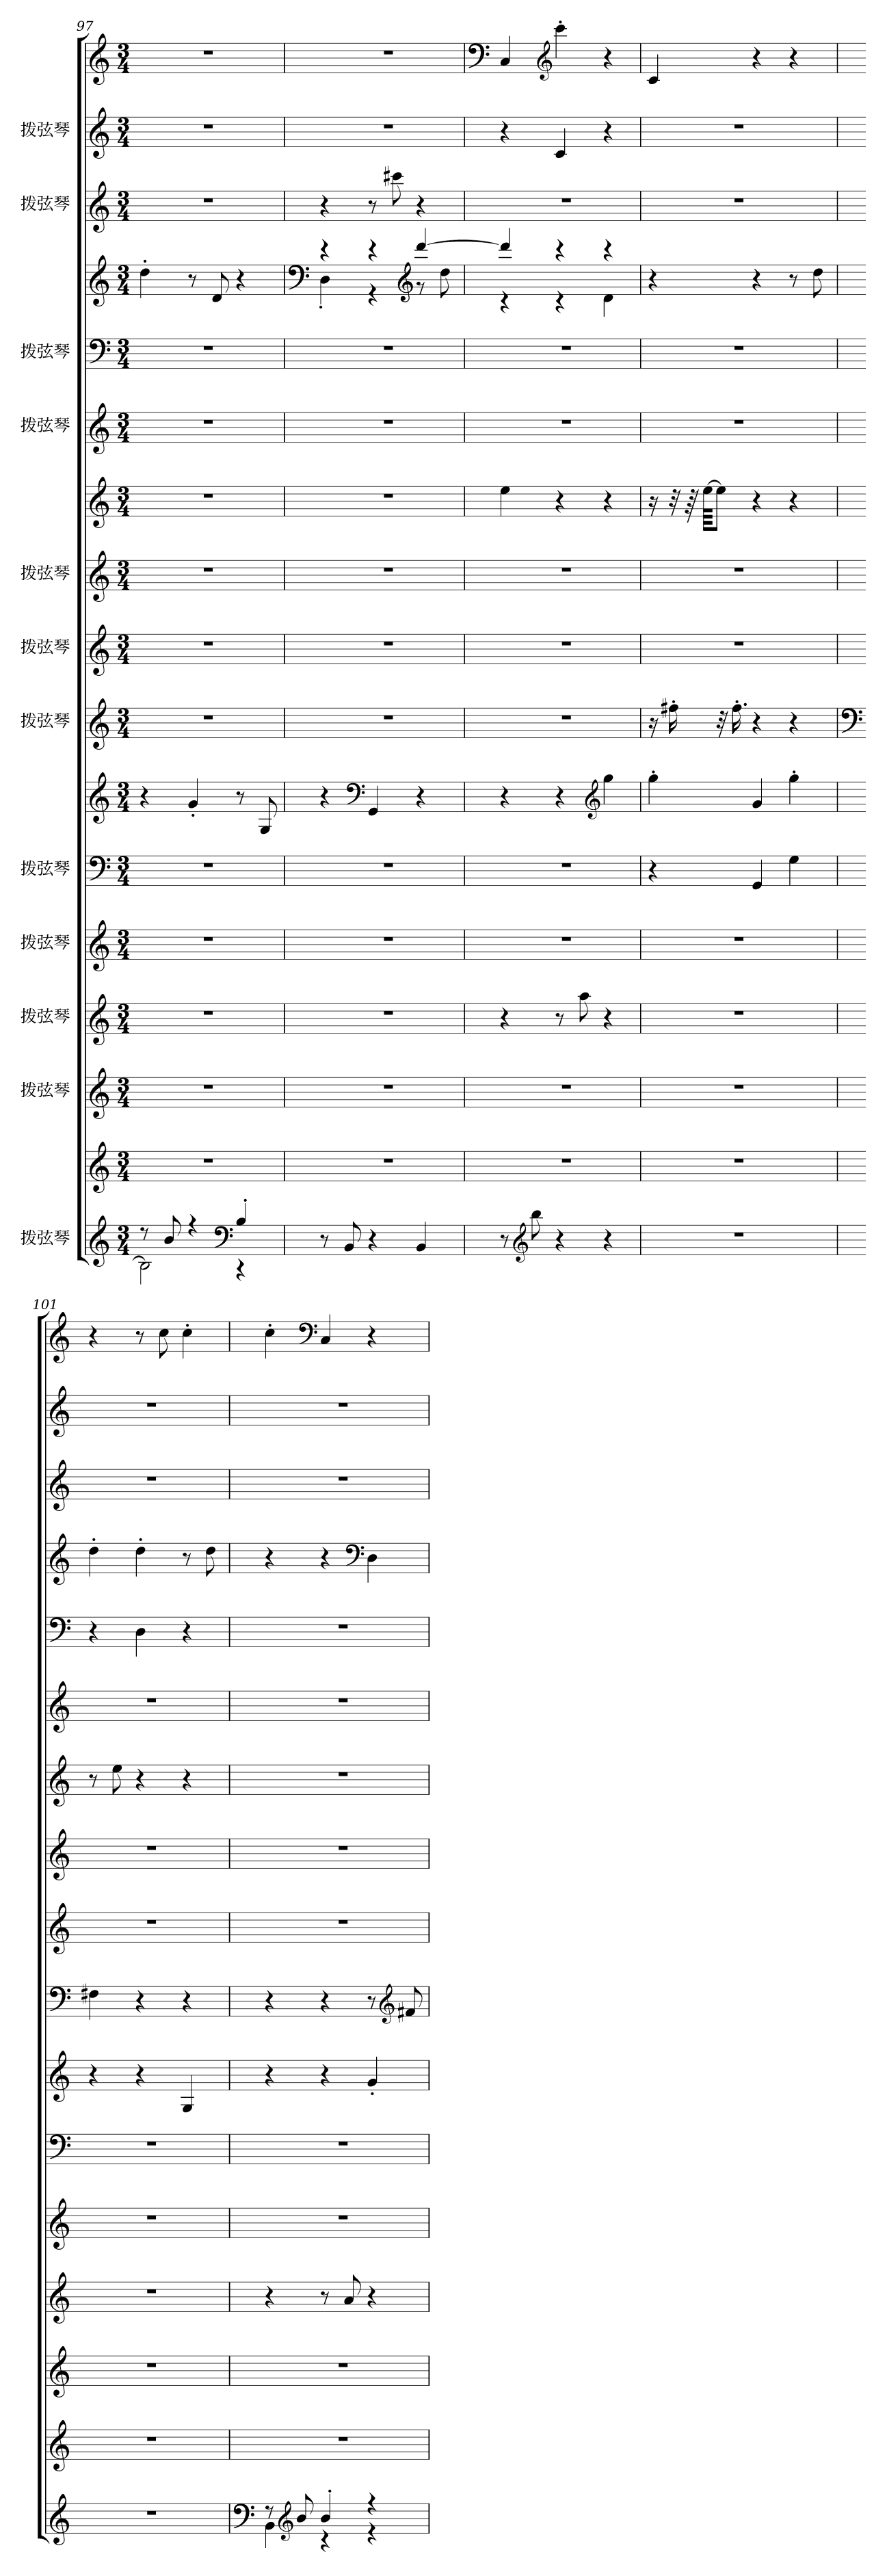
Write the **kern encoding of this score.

**kern	**kern	**kern	**kern	**kern	**kern	**kern	**kern	**kern	**kern	**kern	**kern	**kern	**kern	**kern	**kern	**kern
*part12	*part12	*part11	*part10	*part9	*part8	*part8	*part7	*part6	*part5	*part5	*part4	*part3	*part3	*part2	*part1	*part1
*staff17	*staff16	*staff15	*staff14	*staff13	*staff12	*staff11	*staff10	*staff9	*staff8	*staff7	*staff6	*staff5	*staff4	*staff3	*staff2	*staff1
*I"拨弦琴	*	*I"拨弦琴	*I"拨弦琴	*I"拨弦琴	*I"拨弦琴	*	*I"拨弦琴	*I"拨弦琴	*I"拨弦琴	*	*I"拨弦琴	*I"拨弦琴	*	*I"拨弦琴	*I"拨弦琴	*
*clefG2	*clefG2	*clefG2	*clefG2	*clefG2	*clefF4	*clefG2	*clefG2	*clefG2	*clefG2	*clefG2	*clefG2	*clefF4	*clefG2	*clefG2	*clefG2	*clefG2
*k[]	*k[]	*k[]	*k[]	*k[]	*k[]	*k[]	*k[]	*k[]	*k[]	*k[]	*k[]	*k[]	*k[]	*k[]	*k[]	*k[]
*M3/4	*M3/4	*M3/4	*M3/4	*M3/4	*M3/4	*M3/4	*M3/4	*M3/4	*M3/4	*M3/4	*M3/4	*M3/4	*M3/4	*M3/4	*M3/4	*M3/4
=97	=97	=97	=97	=97	=97	=97	=97	=97	=97	=97	=97	=97	=97	=97	=97	=97
*^	*	*	*	*	*	*	*	*	*	*	*	*	*	*	*	*
8r	2B\]	2.r	2.r	2.r	2.r	2.r	4r	2.r	2.r	2.r	2.r	2.r	2.r	4dd'\	2.r	2.r	2.r
8b/	.	.	.	.	.	.	.	.	.	.	.	.	.	.	.	.	.
4r	.	.	.	.	.	.	4g'/	.	.	.	.	.	.	8r	.	.	.
.	.	.	.	.	.	.	.	.	.	.	.	.	.	8d/	.	.	.
*clefF4	*	*	*	*	*	*	*	*	*	*	*	*	*	*	*	*	*
4B'/	4r	.	.	.	.	.	8r	.	.	.	.	.	.	4r	.	.	.
.	.	.	.	.	.	.	8G/	.	.	.	.	.	.	.	.	.	.
*v	*v	*	*	*	*	*	*	*	*	*	*	*	*	*	*	*	*
=98	=98	=98	=98	=98	=98	=98	=98	=98	=98	=98	=98	=98	=98	=98	=98	=98
*	*	*	*	*	*	*	*	*	*	*	*	*	*clefF4	*	*	*
*	*	*	*	*	*	*	*	*	*	*	*	*	*^	*	*	*
8r	2.r	2.r	2.r	2.r	2.r	4r	2.r	2.r	2.r	2.r	2.r	2.r	4r	4D'\	4r	2.r	2.r
8BB/	.	.	.	.	.	.	.	.	.	.	.	.	.	.	.	.	.
*	*	*	*	*	*	*clefF4	*	*	*	*	*	*	*	*	*	*	*
4r	.	.	.	.	.	4GG/	.	.	.	.	.	.	4r	4r	8r	.	.
.	.	.	.	.	.	.	.	.	.	.	.	.	.	.	8ccc#X\	.	.
*	*	*	*	*	*	*	*	*	*	*	*	*	*clefG2	*	*	*	*
4BB/	.	.	.	.	.	4r	.	.	.	.	.	.	[4ddd/	8r	4r	.	.
.	.	.	.	.	.	.	.	.	.	.	.	.	.	8dd\	.	.	.
!!LO:PB:g=z
=99	=99	=99	=99	=99	=99	=99	=99	=99	=99	=99	=99	=99	=99	=99	=99	=99	=99
*	*	*	*	*	*	*	*	*	*	*	*	*	*	*	*	*	*clefF4
8r	2.r	2.r	4r	2.r	2.r	4r	2.r	2.r	2.r	4ee\	2.r	2.r	4ddd/]	4r	2.r	4r	4C/
*clefG2	*	*	*	*	*	*	*	*	*	*	*	*	*	*	*	*	*
8bb\	.	.	.	.	.	.	.	.	.	.	.	.	.	.	.	.	.
*	*	*	*	*	*	*	*	*	*	*	*	*	*	*	*	*	*clefG2
4r	.	.	8r	.	.	4r	.	.	.	4r	.	.	4r	4r	.	4c/	4ccc'\
.	.	.	8aa\	.	.	.	.	.	.	.	.	.	.	.	.	.	.
*	*	*	*	*	*	*clefG2	*	*	*	*	*	*	*	*	*	*	*
4r	.	.	4r	.	.	4gg\	.	.	.	4r	.	.	4r	4d\	.	4r	4r
*	*	*	*	*	*	*	*	*	*	*	*	*	*v	*v	*	*	*
=100	=100	=100	=100	=100	=100	=100	=100	=100	=100	=100	=100	=100	=100	=100	=100	=100
2.r	2.r	2.r	2.r	2.r	4r	4gg'\	16r	2.r	2.r	16r	2.r	2.r	4r	2.r	2.r	4c/
.	.	.	.	.	.	.	16ff#X'\	.	.	32r	.	.	.	.	.	.
.	.	.	.	.	.	.	.	.	.	64r	.	.	.	.	.	.
.	.	.	.	.	.	.	.	.	.	[64ee\KKKL	.	.	.	.	.	.
.	.	.	.	.	.	.	32r	.	.	8ee\J]	.	.	.	.	.	.
.	.	.	.	.	.	.	16.ff#'\	.	.	.	.	.	.	.	.	.
.	.	.	.	.	4GG/	4g/	4r	.	.	4r	.	.	4r	.	.	4r
.	.	.	.	.	4G\	4gg'\	4r	.	.	4r	.	.	8r	.	.	4r
.	.	.	.	.	.	.	.	.	.	.	.	.	8dd\	.	.	.
=101	=101	=101	=101	=101	=101	=101	=101	=101	=101	=101	=101	=101	=101	=101	=101	=101
*	*	*	*	*	*	*	*clefF4	*	*	*	*	*	*	*	*	*
2.r	2.r	2.r	2.r	2.r	2.r	4r	4F#X\	2.r	2.r	8r	2.r	4r	4dd'\	2.r	2.r	4r
.	.	.	.	.	.	.	.	.	.	8ee\	.	.	.	.	.	.
.	.	.	.	.	.	4r	4r	.	.	4r	.	4D\	4dd'\	.	.	8r
.	.	.	.	.	.	.	.	.	.	.	.	.	.	.	.	8cc\
.	.	.	.	.	.	4G/	4r	.	.	4r	.	4r	8r	.	.	4cc'\
.	.	.	.	.	.	.	.	.	.	.	.	.	8dd\	.	.	.
=102	=102	=102	=102	=102	=102	=102	=102	=102	=102	=102	=102	=102	=102	=102	=102	=102
*clefF4	*	*	*	*	*	*	*	*	*	*	*	*	*	*	*	*
*^	*	*	*	*	*	*	*	*	*	*	*	*	*	*	*	*
8r	4BB\	2.r	2.r	4r	2.r	2.r	4r	4r	2.r	2.r	2.r	2.r	2.r	4r	2.r	2.r	4cc'\
*clefG2	*	*	*	*	*	*	*	*	*	*	*	*	*	*	*	*	*
8b/	.	.	.	.	.	.	.	.	.	.	.	.	.	.	.	.	.
*	*	*	*	*	*	*	*	*	*	*	*	*	*	*	*	*	*clefF4
4b'/	4r	.	.	8r	.	.	4r	4r	.	.	.	.	.	4r	.	.	4C/
.	.	.	.	8a/	.	.	.	.	.	.	.	.	.	.	.	.	.
*	*	*	*	*	*	*	*	*	*	*	*	*	*	*clefF4	*	*	*
4r	4r	.	.	4r	.	.	4g'/	8r	.	.	.	.	.	4D\	.	.	4r
*	*	*	*	*	*	*	*	*clefG2	*	*	*	*	*	*	*	*	*
.	.	.	.	.	.	.	.	8f#X/	.	.	.	.	.	.	.	.	.
*v	*v	*	*	*	*	*	*	*	*	*	*	*	*	*	*	*	*
=	=	=	=	=	=	=	=	=	=	=	=	=	=	=	=	=
*-	*-	*-	*-	*-	*-	*-	*-	*-	*-	*-	*-	*-	*-	*-	*-	*-
